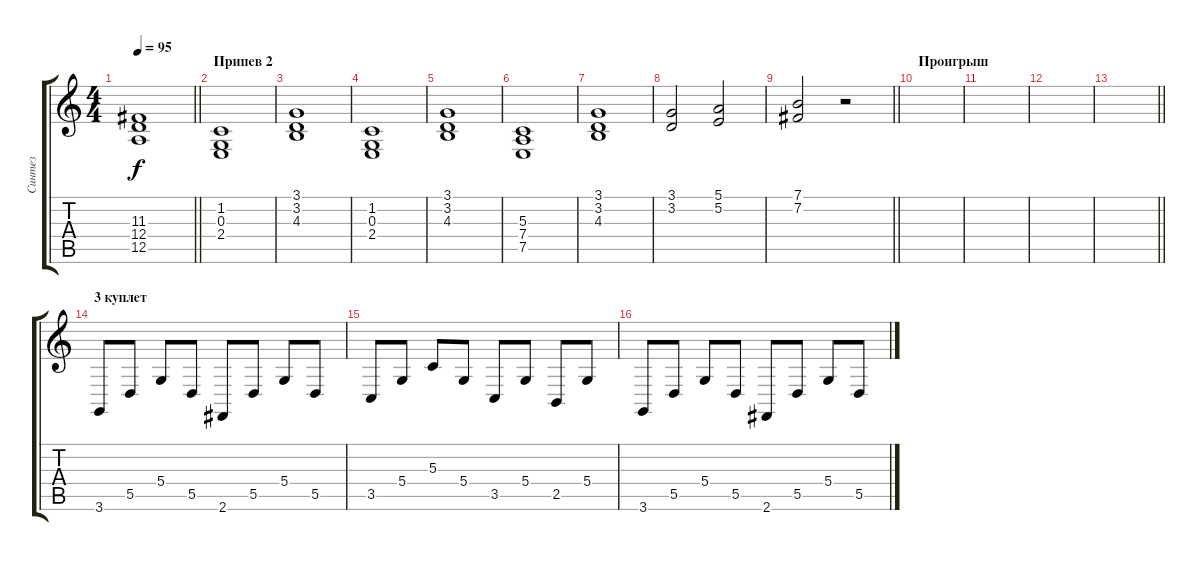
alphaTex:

\track ("Синтез" "Синтез") {instrument lead2sawtooth}
\staff {score tabs}
\tuning (E4 B3 G3 D3 A2 E2) {hide}
\ts (4 4)
\tempo 95
\clef g2
\barLineRight lightlight
\ks c
(11.3 12.4 12.5).1{dy f} |
\section ("" "Припев 2")
(1.2 0.3 2.4).1 |
(3.1 3.2 4.3).1 |
(1.2 0.3 2.4).1 |
(3.1 3.2 4.3).1 |
(5.3 7.4 7.5).1 |
(3.1 3.2 4.3).1 |
(3.1 3.2).2 (5.1 5.2).2 |
\barLineRight lightlight
(7.1 7.2).2 r.2 |
\section ("" "Проигрыш")
|
|
|
\barLineRight lightlight
|
\section ("" "3 куплет")
3.6.8{volume 16 instrument acousticgrandpiano} 5.5.8 5.4.8 5.5.8 2.6.8 5.5.8 5.4.8 5.5.8 |
3.5.8 5.4.8 5.3.8 5.4.8 3.5.8 5.4.8 2.5.8 5.4.8 |
3.6.8 5.5.8 5.4.8 5.5.8 2.6.8 5.5.8 5.4.8 5.5.8
